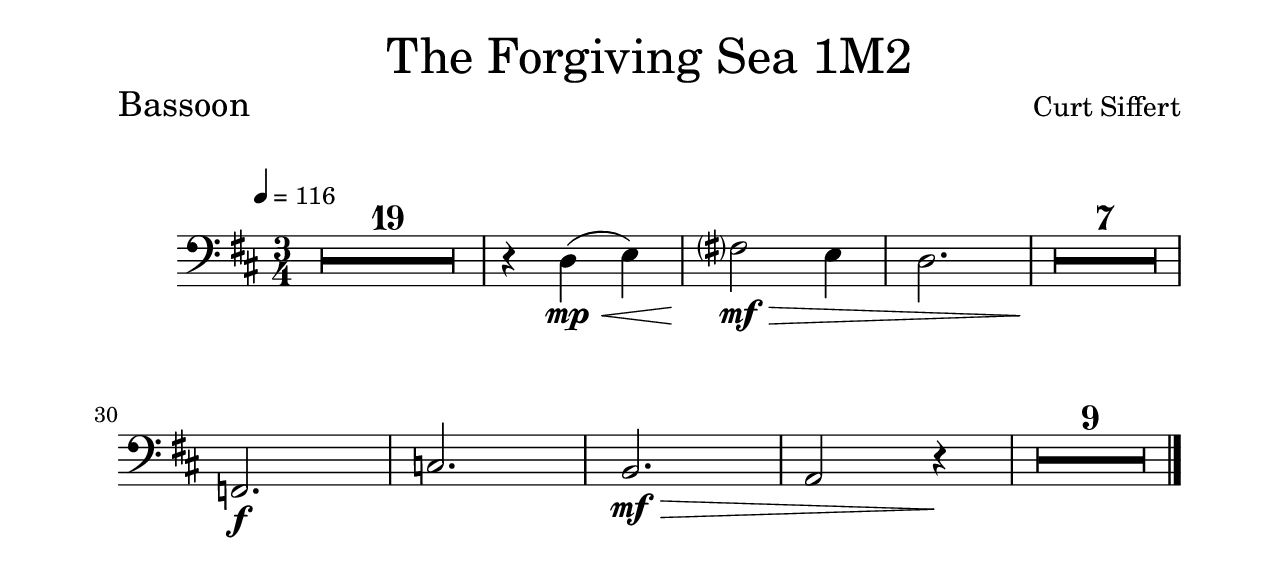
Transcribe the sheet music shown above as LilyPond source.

\version "2.16.0"
\include "english.ly"
\include "../lib/parts.ily"

\paper {
	ragged-last-bottom = ##t
}

\header {
	instrument = \markup \larger \larger "Bassoon"
}

\version "2.24.0"
\include "english.ly"

bassoonNotes = \relative c {

	\time 3/4
	\key d \major
	\clef bass
	\set tieWaitForNote = ##t

	R2.*19 |
	
	r4 d\mp\<( e) |
	\tag #'part { fs?2\mf\>e4 | }
	\tag #'score { fs2\mf\>e4 | }
	d2. |
	
	R2.*7\! |
	
	\tag #'part { \break }
	
	f,2.\f |
	c' |
	b\mf\> |
	a2 r4\! |
	
	R2.*9
		
	\bar "|."
		
}


<<
	\new Staff \relative c'' { 
		\everyPartScore
		\keepWithTag #'part \bassoonNotes
	}	
>>